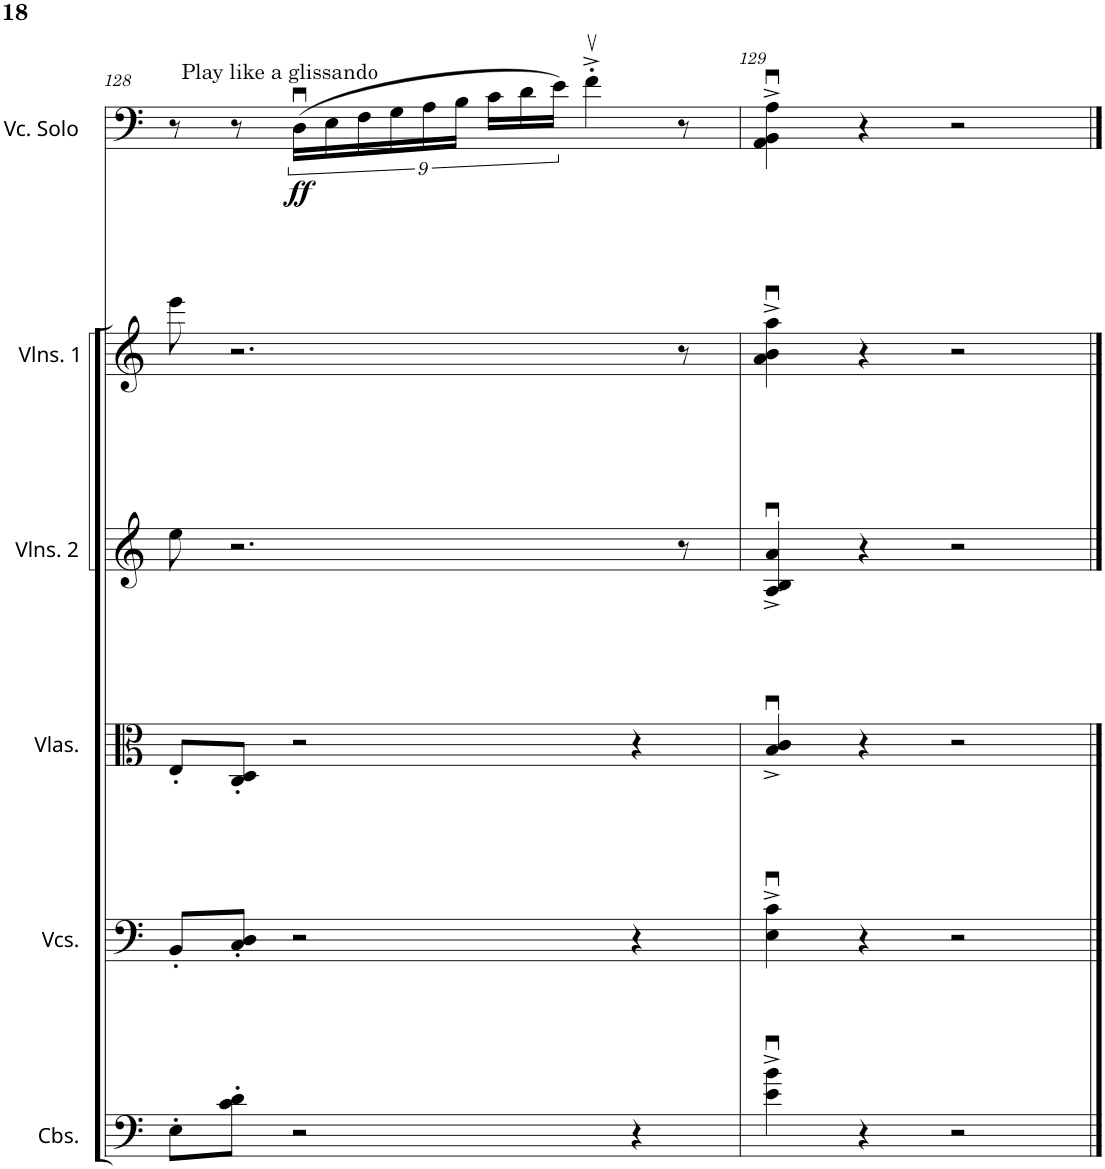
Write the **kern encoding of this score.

**kern	**kern	**kern	**kern	**kern	**kern	**dynam
*part6	*part5	*part4	*part3	*part2	*part1	*part1
*staff6	*staff5	*staff4	*staff3	*staff2	*staff1	*staff1
*I"Contrabasses	*I"Violoncellos	*I"Violas	*I"Violins 2	*I"Violins 1	*I"Violoncello Solo	*
*I'Cbs.	*I'Vcs.	*I'Vlas.	*I'Vlns. 2	*I'Vlns. 1	*I'Vc. Solo	*
!!LO:PB:g=z
*clefF4	*clefF4	*clefC3	*clefG2	*clefG2	*clefF4	*
*Trd7c12	*	*	*	*	*	*
*k[]	*k[]	*k[]	*k[]	*k[]	*k[]	*
*M4/4	*M4/4	*M4/4	*M4/4	*M4/4	*M4/4	*
=128	=128	=128	=128	=128	=128	=128
8E'\L	8BB'/L	8E'/L	8ee\	8eee\	8r	.
8c\' 8d\'J	8C/' 8D/'J	8C/' 8D/'J	2.r	2.r	8r	.
!	!	!	!	!	!LO:TX:a:t=Play like a glissando	!
!	!	!	!	!	!	!LO:DY:b
2r	2r	2r	.	.	(24Du\LL	ff
.	.	.	.	.	24E\	.
.	.	.	.	.	24F\	.
.	.	.	.	.	24G\	.
.	.	.	.	.	24A\	.
.	.	.	.	.	24B\JJ	.
.	.	.	.	.	24c\LL	.
.	.	.	.	.	24d\	.
.	.	.	.	.	24e\JJ)	.
.	.	.	.	.	4fv'^\	.
4r	4r	4r	.	.	.	.
.	.	.	8r	8r	8r	.
=129	=129	=129	=129	=129	=129	=129
4e\u^ 4b\u^	4E\u^ 4c\u^	4B/u^ 4c/u^	4A/u^ 4B/u^ 4a/u^	4a\u^ 4b\u^ 4aa\u^	4AA\u^ 4BB\u^ 4A\u^	.
4r	4r	4r	4r	4r	4r	.
2r	2r	2r	2r	2r	2r	.
==	==	==	==	==	==	==
*-	*-	*-	*-	*-	*-	*-
